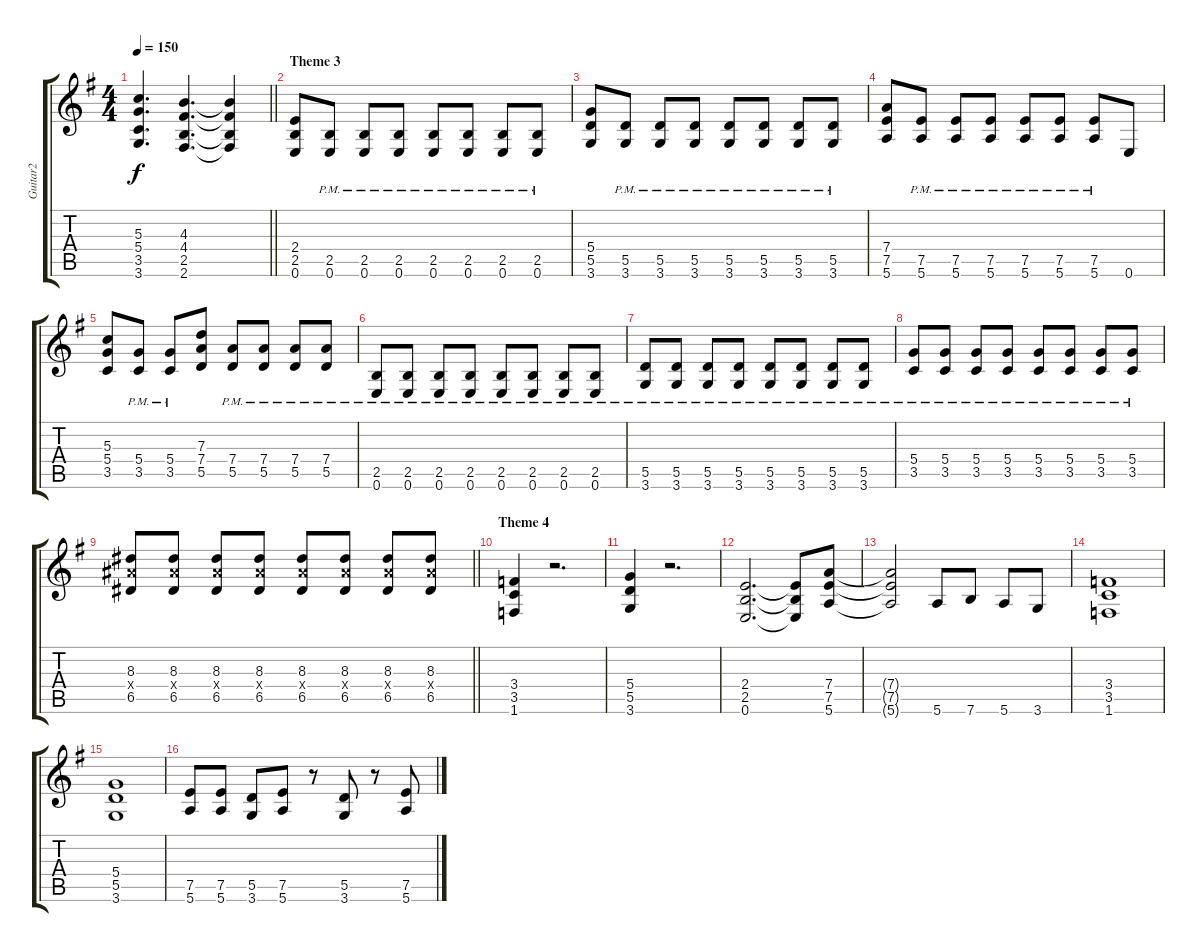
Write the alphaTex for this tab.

\track ("Guitar2" "Guitar2") {instrument distortionguitar}
\staff {score tabs}
\tuning (E4 B3 G3 D3 A2 E2) {hide}
\ts (4 4)
\tempo 150
\clef g2
\barLineRight lightlight
\ks eminor
(5.3 5.4 3.5 3.6).4{d dy f} (4.3 4.4 2.5 2.6).4{d} (4.3{t} 4.4{t} 2.5{t} 2.6{t}).4 |
\section ("" "Theme 3")
(2.4 2.5 0.6).8 (2.5{pm} 0.6{pm}).8 (2.5{pm} 0.6{pm}).8 (2.5{pm} 0.6{pm}).8 (2.5{pm} 0.6{pm}).8 (2.5{pm} 0.6{pm}).8 (2.5{pm} 0.6{pm}).8 (2.5{pm} 0.6{pm}).8 |
(5.4 5.5 3.6).8 (5.5{pm} 3.6{pm}).8 (5.5{pm} 3.6{pm}).8 (5.5{pm} 3.6{pm}).8 (5.5{pm} 3.6{pm}).8 (5.5{pm} 3.6{pm}).8 (5.5{pm} 3.6{pm}).8 (5.5{pm} 3.6{pm}).8 |
(7.4 7.5 5.6).8 (7.5{pm} 5.6{pm}).8 (7.5{pm} 5.6{pm}).8 (7.5{pm} 5.6{pm}).8 (7.5{pm} 5.6{pm}).8 (7.5{pm} 5.6{pm}).8 (7.5{pm} 5.6{pm}).8 0.6.8 |
(5.3 5.4 3.5).8 (5.4{pm} 3.5{pm}).8 (5.4{pm} 3.5{pm}).8 (7.3 7.4 5.5).8 (7.4{pm} 5.5{pm}).8 (7.4{pm} 5.5{pm}).8 (7.4{pm} 5.5{pm}).8 (7.4{pm} 5.5{pm}).8 |
(2.5{pm} 0.6{pm}).8 (2.5{pm} 0.6{pm}).8 (2.5{pm} 0.6{pm}).8 (2.5{pm} 0.6{pm}).8 (2.5{pm} 0.6{pm}).8 (2.5{pm} 0.6{pm}).8 (2.5{pm} 0.6{pm}).8 (2.5{pm} 0.6{pm}).8 |
(5.5{pm} 3.6{pm}).8 (5.5{pm} 3.6{pm}).8 (5.5{pm} 3.6{pm}).8 (5.5{pm} 3.6{pm}).8 (5.5{pm} 3.6{pm}).8 (5.5{pm} 3.6{pm}).8 (5.5{pm} 3.6{pm}).8 (5.5{pm} 3.6{pm}).8 |
(5.4{pm} 3.5{pm}).8 (5.4{pm} 3.5{pm}).8 (5.4{pm} 3.5{pm}).8 (5.4{pm} 3.5{pm}).8 (5.4{pm} 3.5{pm}).8 (5.4{pm} 3.5{pm}).8 (5.4{pm} 3.5{pm}).8 (5.4{pm} 3.5{pm}).8 |
\barLineRight lightlight
(8.3 8.4{x} 6.5).8 (8.3 8.4{x} 6.5).8 (8.3 8.4{x} 6.5).8 (8.3 8.4{x} 6.5).8 (8.3 8.4{x} 6.5).8 (8.3 8.4{x} 6.5).8 (8.3 8.4{x} 6.5).8 (8.3 8.4{x} 6.5).8 |
\section ("" "Theme 4")
(3.4 3.5 1.6).4 r.2{d} |
(5.4 5.5 3.6).4 r.2{d} |
(2.4 2.5 0.6).2{d} (2.4{t} 2.5{t} 0.6{t}).8 (7.4 7.5 5.6).8 |
(7.4{t} 7.5{t} 5.6{t}).2 5.6.8 7.6.8 5.6.8 3.6.8 |
(3.4 3.5 1.6).1 |
(5.4 5.5 3.6).1 |
(7.5 5.6).8 (7.5 5.6).8 (5.5 3.6).8 (7.5 5.6).8 r.8 (5.5 3.6).8 r.8 (7.5 5.6).8
